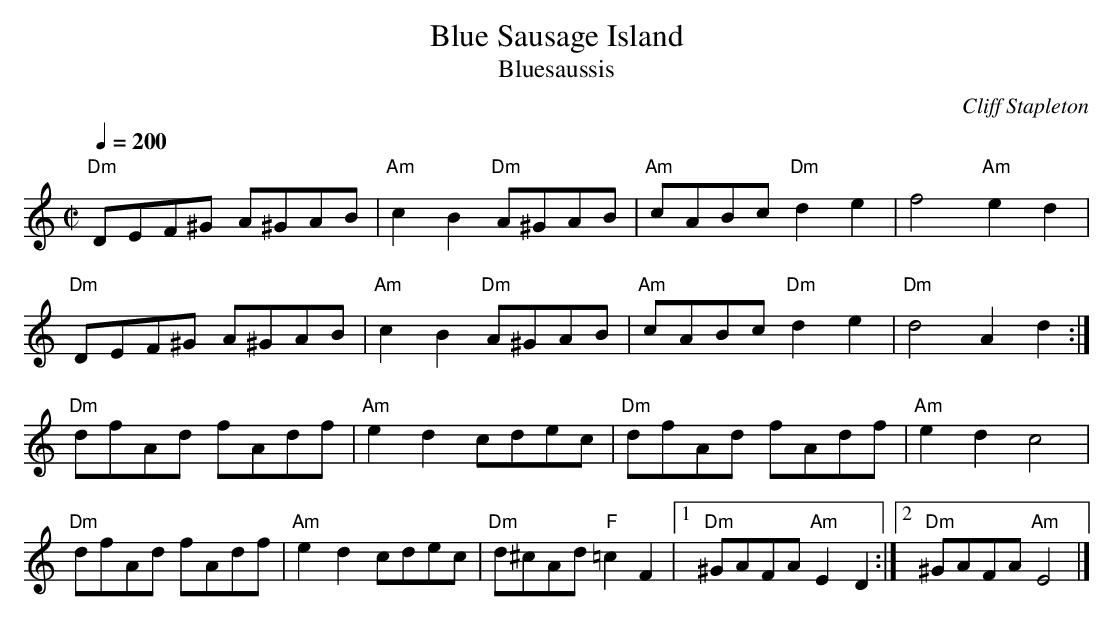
X:1
T:Blue Sausage Island
T:Bluesaussis
M:C|
L:1/8
Q:1/4=200
C:Cliff Stapleton
K:C
"Dm"DEF^G A^GAB|"Am"c2B2 "Dm"A^GAB|"Am"cABc "Dm"d2e2|f4 "Am"e2d2|!
"Dm"DEF^G A^GAB|"Am"c2B2 "Dm"A^GAB|"Am"cABc "Dm"d2e2|"Dm"d4 A2d2:|!
"Dm"dfAd fAdf|"Am"e2d2 cdec|"Dm"dfAd fAdf|"Am"e2d2 c4|!
"Dm"dfAd fAdf|"Am"e2d2 cdec|"Dm"d^cAd "F"=c2F2|[1 "Dm"^GAFA "Am"E2D2:|[2
"Dm"^GAFA "Am"E4|]
